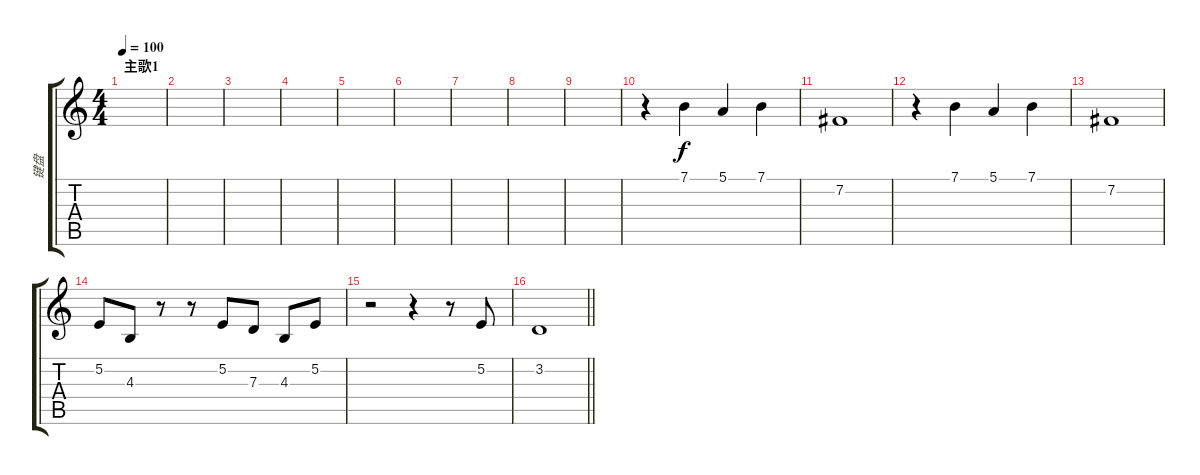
\track ("键盘" "键盘") {instrument musicbox}
\staff {score tabs}
\tuning (E4 B3 G3 D3 A2 E2) {hide}
\ts (4 4)
\section ("" "主歌1")
\tempo 100
\clef g2
\ks c
|
|
|
|
|
|
|
|
|
r.4 7.1.4 5.1.4 7.1.4 |
7.2.1 |
r.4 7.1.4 5.1.4 7.1.4 |
7.2.1 |
5.2.8 4.3.8 r.8 r.8 5.2.8 7.3.8 4.3.8 5.2.8 |
r.2 r.4 r.8 5.2.8 |
\barLineRight lightlight
3.2.1
